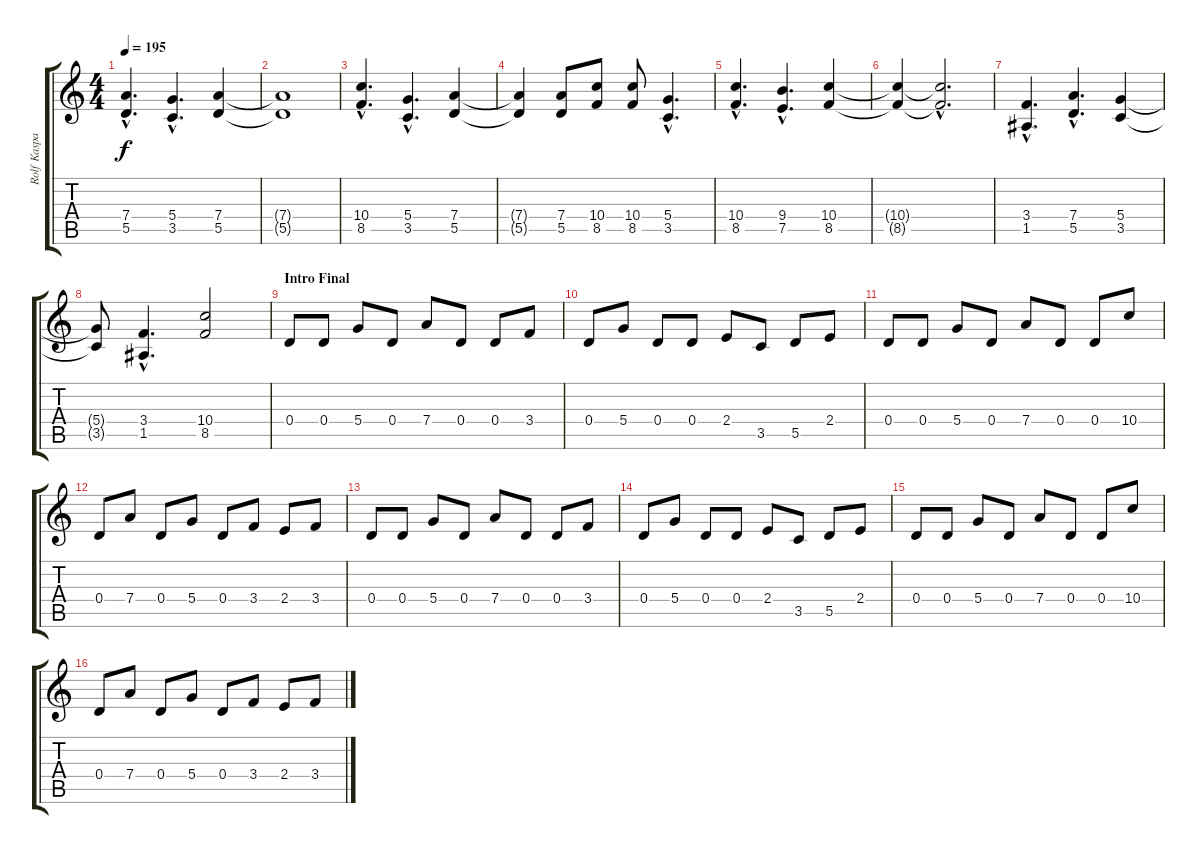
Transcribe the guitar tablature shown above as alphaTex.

\track ("Rolf Kasparek (Solista)" "Rolf Kaspa") {instrument overdrivenguitar}
\staff {score tabs}
\tuning (E4 B3 G3 D3 A2 E2) {hide}
\ts (4 4)
\tempo 195
\clef g2
\ks c
(7.4{hac} 5.5{hac}).4{d dy f} (5.4{hac} 3.5{hac}).4{d} (7.4 5.5).4 |
(7.4{t} 5.5{t}).1 |
(10.4{hac} 8.5{hac}).4{d} (5.4{hac} 3.5{hac}).4{d} (7.4 5.5).4 |
(7.4{t} 5.5{t}).4 (7.4 5.5).8 (10.4 8.5).8 (10.4 8.5).8 (5.4{hac} 3.5{hac}).4{d} |
(10.4{hac} 8.5{hac}).4{d} (9.4{hac} 7.5{hac}).4{d} (10.4 8.5).4 |
(10.4{t} 8.5{t}).4 (10.4{hac t} 8.5{hac t}).2{d} |
(3.4{hac} 1.5{hac}).4{d} (7.4{hac} 5.5{hac}).4{d} (5.4 3.5).4 |
(5.4{t} 3.5{t}).8 (3.4{hac} 1.5{hac}).4{d} (10.4 8.5).2 |
\section ("" "Intro Final")
0.4.8 0.4.8 5.4.8 0.4.8 7.4.8 0.4.8 0.4.8 3.4.8 |
0.4.8 5.4.8 0.4.8 0.4.8 2.4.8 3.5.8 5.5.8 2.4.8 |
0.4.8 0.4.8 5.4.8 0.4.8 7.4.8 0.4.8 0.4.8 10.4.8 |
0.4.8 7.4.8 0.4.8 5.4.8 0.4.8 3.4.8 2.4.8 3.4.8 |
0.4.8 0.4.8 5.4.8 0.4.8 7.4.8 0.4.8 0.4.8 3.4.8 |
0.4.8 5.4.8 0.4.8 0.4.8 2.4.8 3.5.8 5.5.8 2.4.8 |
0.4.8 0.4.8 5.4.8 0.4.8 7.4.8 0.4.8 0.4.8 10.4.8 |
0.4.8 7.4.8 0.4.8 5.4.8 0.4.8 3.4.8 2.4.8 3.4.8
